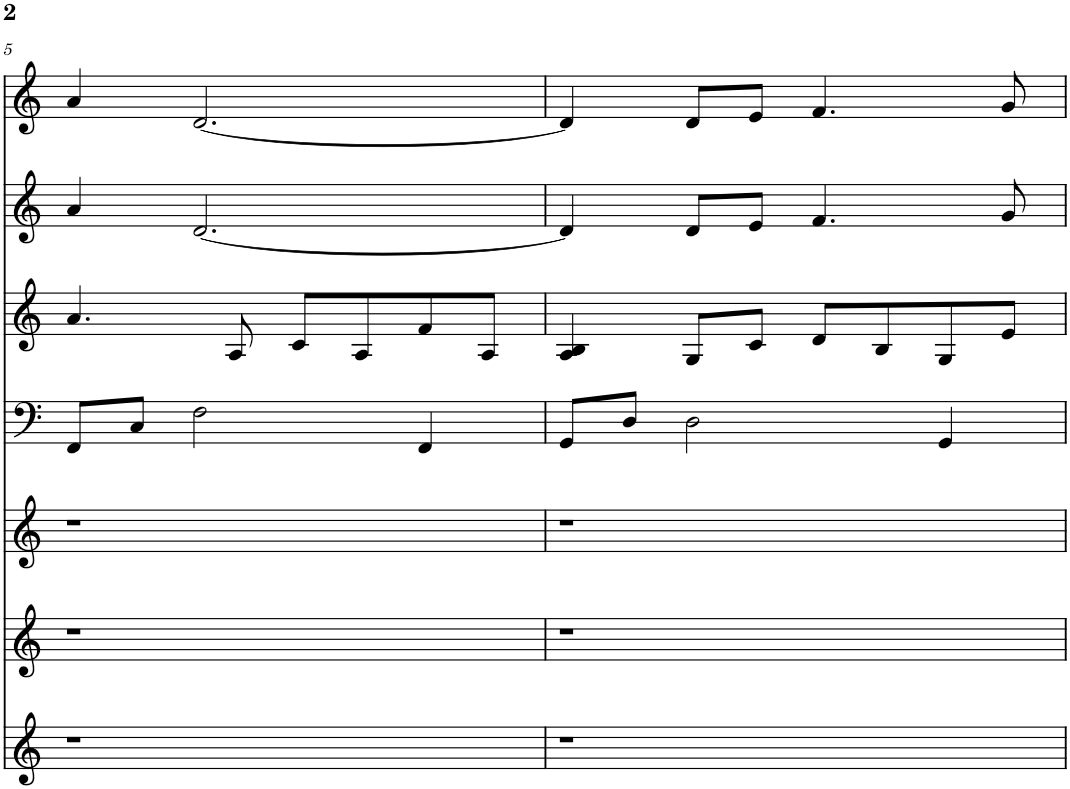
**kern	**kern	**kern	**kern	**kern	**kern	**kern
*part7	*part6	*part5	*part4	*part3	*part2	*part1
*staff7	*staff6	*staff5	*staff4	*staff3	*staff2	*staff1
*I"Piano	*I"Piano	*I"Piano	*I"Piano	*I"Piano	*I"Piano	*I"Piano
*I'Pno	*I'Pno	*I'Pno	*I'Pno	*I'Pno	*I'Pno	*I'Pno
!!LO:PB:g=z
*clefG2	*clefG2	*clefG2	*clefF4	*clefG2	*clefG2	*clefG2
*k[]	*k[]	*k[]	*k[]	*k[]	*k[]	*k[]
*	*	*	*M4/4	*M4/4	*M4/4	*M4/4
*	*	*	*met(c)	*met(c)	*met(c)	*met(c)
=5	=5	=5	=5	=5	=5	=5
1r	1r	1r	8FF/L	4.a/	4a/	4a/
.	.	.	8C/J	.	.	.
.	.	.	2F\	.	[2.d/	[2.d/
.	.	.	.	8A/	.	.
.	.	.	.	8c/L	.	.
.	.	.	.	8A/	.	.
.	.	.	4FF/	8f/	.	.
.	.	.	.	8A/J	.	.
=6	=6	=6	=6	=6	=6	=6
1r	1r	1r	8GG/L	4A/ 4B/	4d/]	4d/]
.	.	.	8D/J	.	.	.
.	.	.	2D\	8G/L	8d/L	8d/L
.	.	.	.	8c/J	8e/J	8e/J
.	.	.	.	8d/L	4.f/	4.f/
.	.	.	.	8B/	.	.
.	.	.	4GG/	8G/	.	.
.	.	.	.	8e/J	8g/	8g/
=	=	=	=	=	=	=
*-	*-	*-	*-	*-	*-	*-
